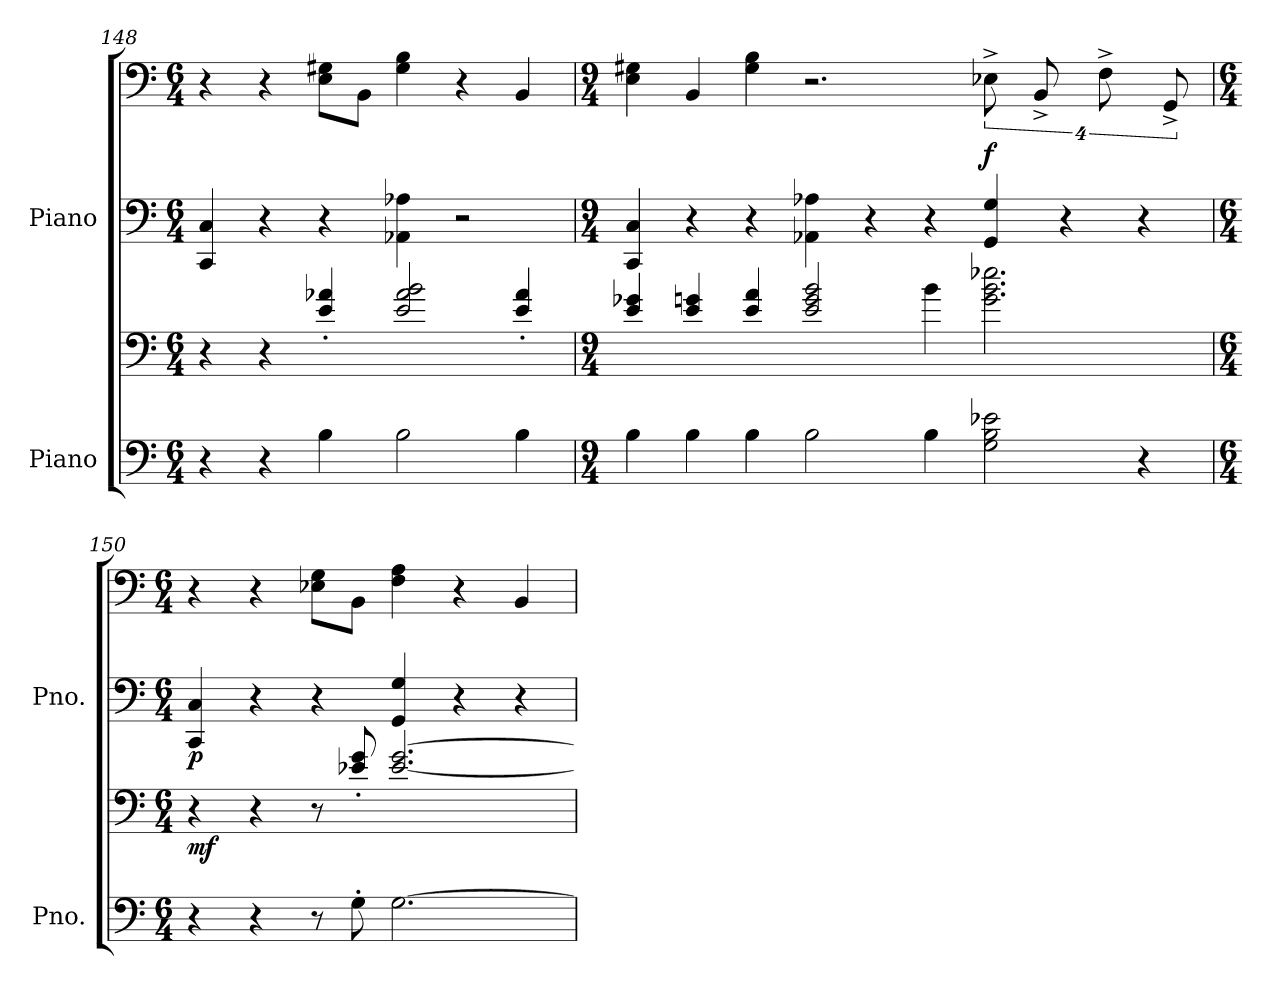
**kern	**kern	**dynam	**kern	**kern	**dynam
*part2	*part2	*part2	*part1	*part1	*part1
*staff4	*staff3	*staff3/4	*staff2	*staff1	*staff1/2
*I"Piano	*	*	*I"Piano	*	*
*I'Pno.	*	*	*I'Pno.	*	*
!!LO:PB:g=z
*clefF4	*clefF4	*	*clefF4	*clefF4	*
*k[]	*k[]	*	*k[]	*k[]	*
*M6/4	*M6/4	*	*M6/4	*M6/4	*
=148	=148	=148	=148	=148	=148
4r	4r	.	4CC/ 4C/	4r	.
4r	4r	.	4r	4r	.
4B\	4e/' 4a-X/'	.	4r	8E\ 8G#X\L	.
.	.	.	.	8BB\J	.
2B\	2e/ 2a-/ 2b/	.	4AA-X\ 4A-X\	4G#\ 4B\	.
.	.	.	2r	4r	.
4B\	4e/' 4a-/'	.	.	4BB/	.
=149	=149	=149	=149	=149	=149
*M9/4	*M9/4	*	*M9/4	*M9/4	*
4B\	4e/ 4g-X/	.	4CC/ 4C/	4E\ 4G#X\	.
4B\	4e/ 4gn/	.	4r	4BB/	.
4B\	4e/ 4a/	.	4r	4G#\ 4B\	.
2B\	2e/ 2g/ 2b/	.	4AA-X\ 4A-X\	2.r	.
.	.	.	4r	.	.
4B\	4b\	.	4r	.	.
!	!	!	!	!	!LO:DY:b
2G\ 2B\ 2e-X\	2.g\ 2.b\ 2.ee-X\	.	4GG/ 4G/	16%3E-X^\	f
.	.	.	.	16%3BB^/	.
.	.	.	4r	.	.
.	.	.	.	16%3F^\	.
4r	.	.	4r	.	.
.	.	.	.	16%3GG^/	.
=150	=150	=150	=150	=150	=150
*M6/4	*M6/4	*	*M6/4	*M6/4	*
!	!	!LO:DY:b	!	!	!LO:DY:b=2
4r	4r	mf	4CC/ 4C/	4r	p
4r	4r	.	4r	4r	.
8r	8r	.	4r	8E-X\ 8G\L	.
8G'\	8e-X/' 8g/'	.	.	8BB\J	.
[2.G\	[2.e-/ [2.g/	.	4GG/ 4G/	4F\ 4A\	.
.	.	.	4r	4r	.
.	.	.	4r	4BB/	.
=	=	=	=	=	=
*-	*-	*-	*-	*-	*-
